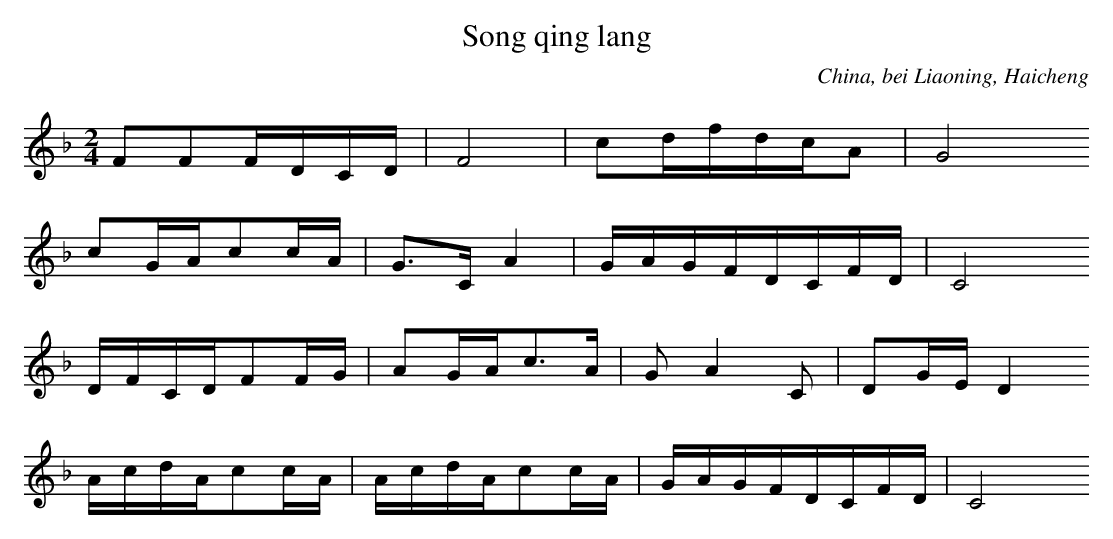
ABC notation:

X:1
T: Song qing lang
O: China, bei Liaoning, Haicheng
M: 2/4
L: 1/16
K: F
F2F2FDCD | F8 | c2dfdcA2 | G8
c2GAc2cA | G3CA4 | GAGFDCFD | C8
DFCDF2FG | A2GAc3A | G2A4C2 | D2GED4
AcdAc2cA | AcdAc2cA | GAGFDCFD | C8
